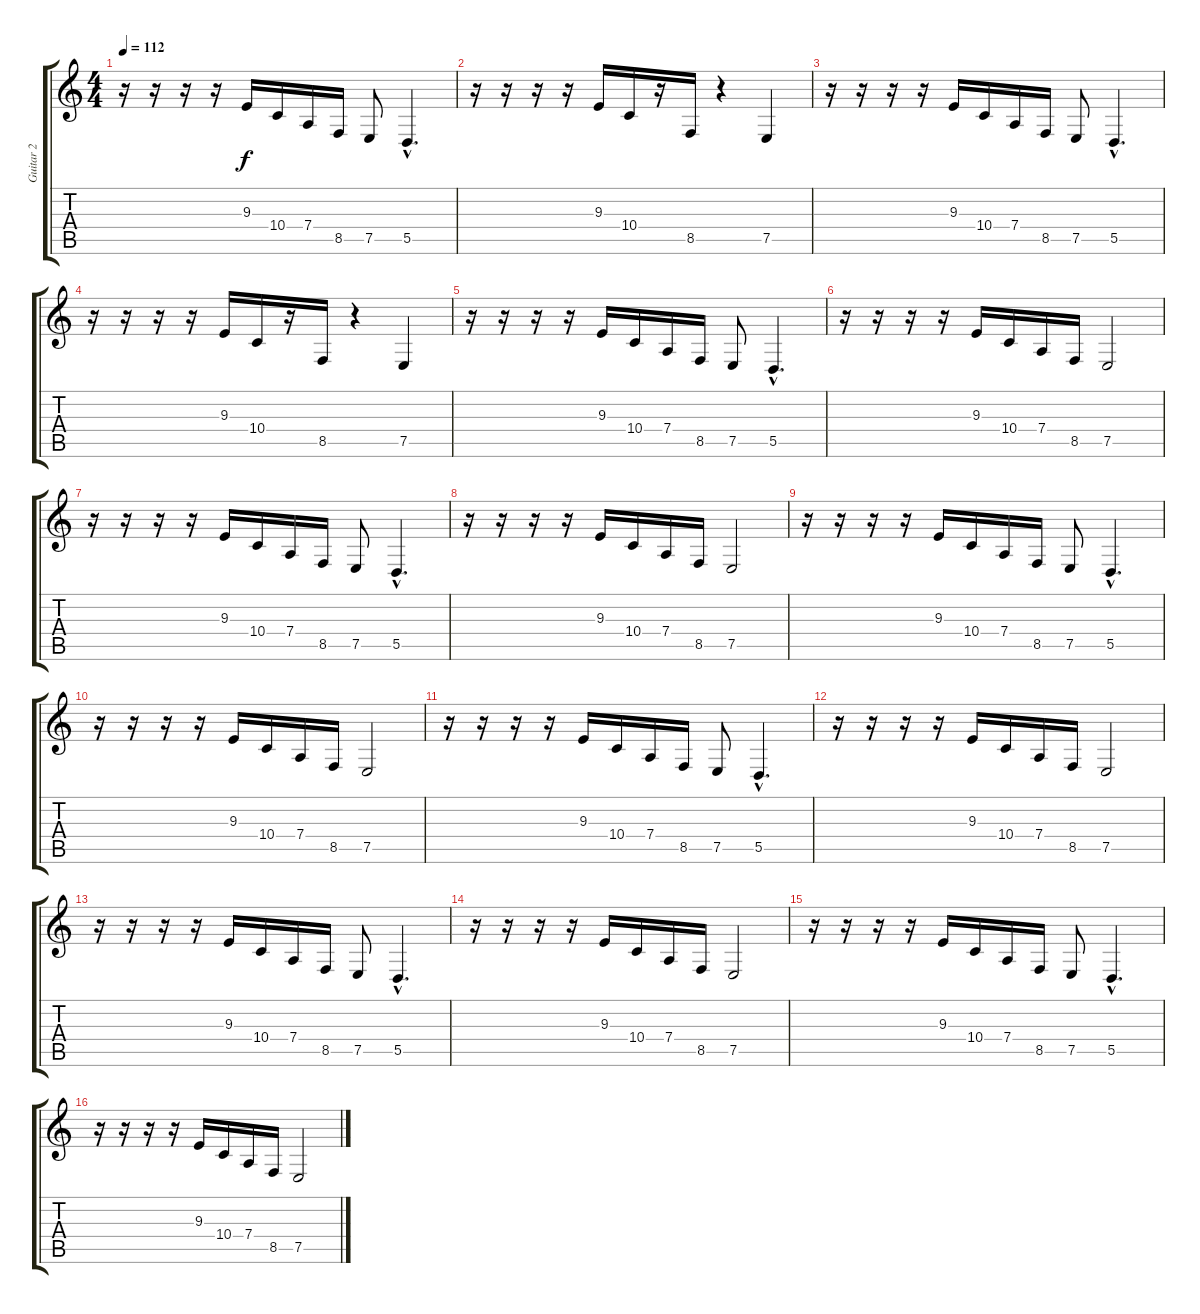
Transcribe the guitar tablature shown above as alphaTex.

\track ("Guitar 2 " "Guitar 2 ") {instrument lead6voice}
\staff {score tabs}
\tuning (E4 B3 G3 D3 A2 E2) {hide}
\ts (4 4)
\tempo 112
\clef g2
\ks c
r.16{dy f} r.16 r.16 r.16 9.3.16 10.4.16 7.4.16 8.5.16 7.5.8 5.5{hac}.4{d} |
r.16 r.16 r.16 r.16 9.3.16 10.4.16 r.16 8.5.16 r.4 7.5.4 |
r.16 r.16 r.16 r.16 9.3.16 10.4.16 7.4.16 8.5.16 7.5.8 5.5{hac}.4{d} |
r.16 r.16 r.16 r.16 9.3.16 10.4.16 r.16 8.5.16 r.4 7.5.4 |
r.16 r.16 r.16 r.16 9.3.16 10.4.16 7.4.16 8.5.16 7.5.8 5.5{hac}.4{d} |
r.16 r.16 r.16 r.16 9.3.16 10.4.16 7.4.16 8.5.16 7.5.2 |
r.16 r.16 r.16 r.16 9.3.16 10.4.16 7.4.16 8.5.16 7.5.8 5.5{hac}.4{d} |
r.16 r.16 r.16 r.16 9.3.16 10.4.16 7.4.16 8.5.16 7.5.2 |
r.16 r.16 r.16 r.16 9.3.16 10.4.16 7.4.16 8.5.16 7.5.8 5.5{hac}.4{d} |
r.16 r.16 r.16 r.16 9.3.16 10.4.16 7.4.16 8.5.16 7.5.2 |
r.16 r.16 r.16 r.16 9.3.16 10.4.16 7.4.16 8.5.16 7.5.8 5.5{hac}.4{d} |
r.16 r.16 r.16 r.16 9.3.16 10.4.16 7.4.16 8.5.16 7.5.2 |
r.16 r.16 r.16 r.16 9.3.16 10.4.16 7.4.16 8.5.16 7.5.8 5.5{hac}.4{d} |
r.16 r.16 r.16 r.16 9.3.16 10.4.16 7.4.16 8.5.16 7.5.2 |
r.16 r.16 r.16 r.16 9.3.16 10.4.16 7.4.16 8.5.16 7.5.8 5.5{hac}.4{d} |
r.16 r.16 r.16 r.16 9.3.16 10.4.16 7.4.16 8.5.16 7.5.2
